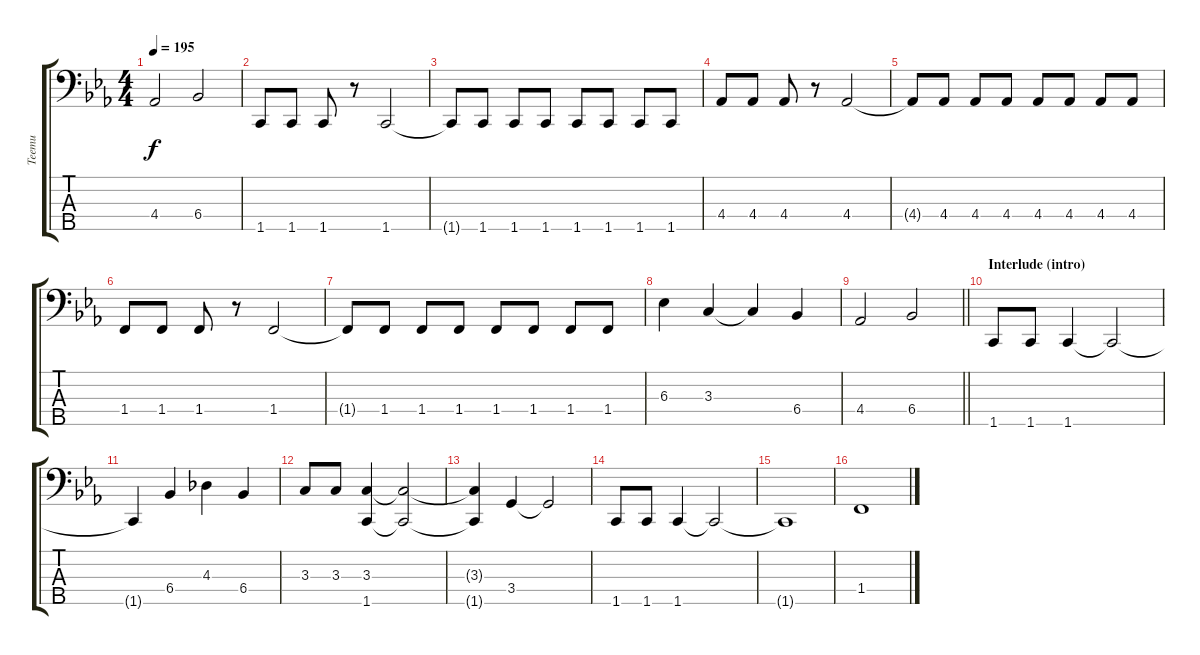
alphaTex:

\track ("Teemu" "Teemu") {instrument electricbassfinger}
\staff {score tabs}
\tuning (G2 D2 A1 E1 B0) {hide}
\ts (4 4)
\tempo 195
\clef f4
\ks cminor
4.4.2{dy f} 6.4.2 |
1.5.8 1.5.8 1.5.8 r.8 1.5.2 |
1.5{t}.8 1.5.8 1.5.8 1.5.8 1.5.8 1.5.8 1.5.8 1.5.8 |
4.4.8 4.4.8 4.4.8 r.8 4.4.2 |
4.4{t}.8 4.4.8 4.4.8 4.4.8 4.4.8 4.4.8 4.4.8 4.4.8 |
1.4.8 1.4.8 1.4.8 r.8 1.4.2 |
1.4{t}.8 1.4.8 1.4.8 1.4.8 1.4.8 1.4.8 1.4.8 1.4.8 |
6.3.4 3.3.4 3.3{t}.4 6.4.4 |
\barLineRight lightlight
4.4.2 6.4.2 |
\section ("" "Interlude (intro)")
1.5.8 1.5.8 1.5.4 1.5{t}.2 |
1.5{t}.4 6.4.4 4.3.4 6.4.4 |
3.3.8 3.3.8 (3.3 1.5).4 (3.3{t} 1.5{t}).2 |
(3.3{t} 1.5{t}).4 3.4.4 3.4{t}.2 |
1.5.8 1.5.8 1.5.4 1.5{t}.2 |
1.5{t}.1 |
1.4.1
